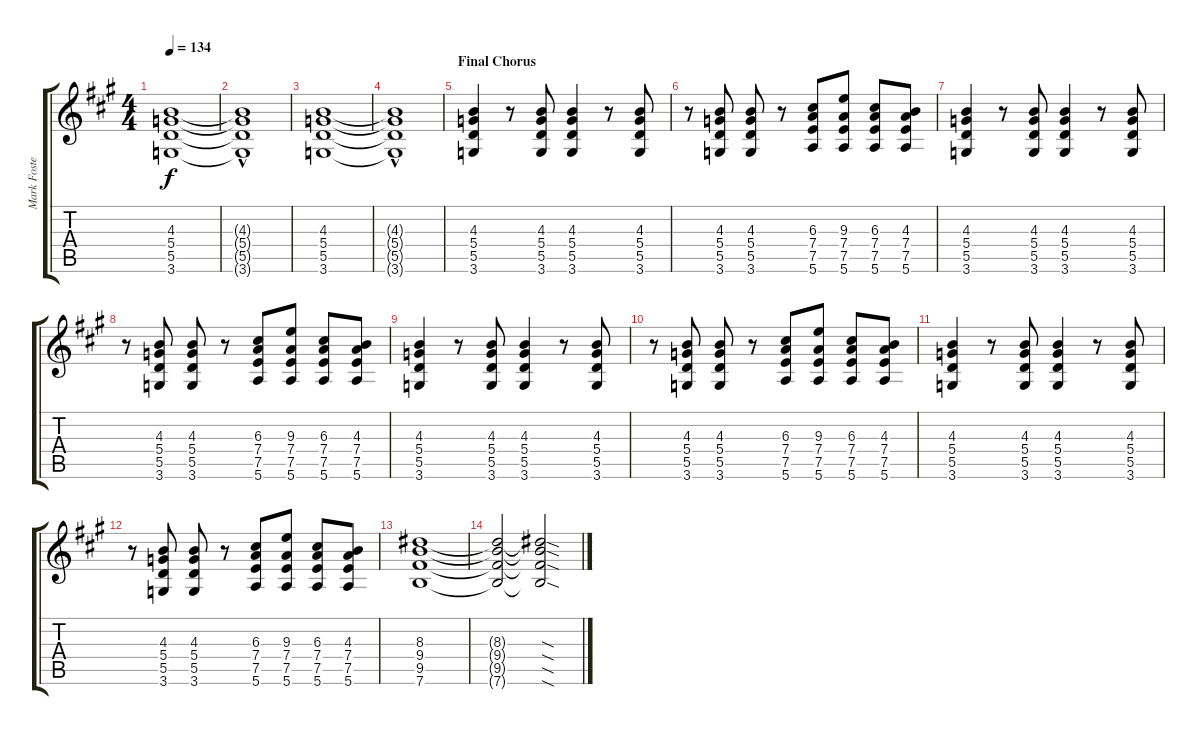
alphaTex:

\track ("Mark Foster Electric Guitar" "Mark Foste") {instrument electricguitarclean}
\staff {score tabs}
\tuning (E4 B3 G3 D3 A2 E2) {hide}
\ts (4 4)
\tempo 134
\clef g2
\ks a
(4.3 5.4 5.5 3.6).1{dy f} |
(4.3{hac t} 5.4{t} 5.5{t} 3.6{t}).1 |
(4.3 5.4 5.5 3.6).1 |
(4.3{hac t} 5.4{t} 5.5{t} 3.6{t}).1 |
\section ("" "Final Chorus")
(4.3 5.4 5.5 3.6).4 r.8 (4.3 5.4 5.5 3.6).8 (4.3 5.4 5.5 3.6).4 r.8 (4.3 5.4 5.5 3.6).8 |
r.8 (4.3 5.4 5.5 3.6).8 (4.3 5.4 5.5 3.6).8 r.8 (6.3 7.4 7.5 5.6).8 (9.3 7.4 7.5 5.6).8 (6.3 7.4 7.5 5.6).8 (4.3 7.4 7.5 5.6).8 |
(4.3 5.4 5.5 3.6).4 r.8 (4.3 5.4 5.5 3.6).8 (4.3 5.4 5.5 3.6).4 r.8 (4.3 5.4 5.5 3.6).8 |
r.8 (4.3 5.4 5.5 3.6).8 (4.3 5.4 5.5 3.6).8 r.8 (6.3 7.4 7.5 5.6).8 (9.3 7.4 7.5 5.6).8 (6.3 7.4 7.5 5.6).8 (4.3 7.4 7.5 5.6).8 |
(4.3 5.4 5.5 3.6).4 r.8 (4.3 5.4 5.5 3.6).8 (4.3 5.4 5.5 3.6).4 r.8 (4.3 5.4 5.5 3.6).8 |
r.8 (4.3 5.4 5.5 3.6).8 (4.3 5.4 5.5 3.6).8 r.8 (6.3 7.4 7.5 5.6).8 (9.3 7.4 7.5 5.6).8 (6.3 7.4 7.5 5.6).8 (4.3 7.4 7.5 5.6).8 |
(4.3 5.4 5.5 3.6).4 r.8 (4.3 5.4 5.5 3.6).8 (4.3 5.4 5.5 3.6).4 r.8 (4.3 5.4 5.5 3.6).8 |
r.8 (4.3 5.4 5.5 3.6).8 (4.3 5.4 5.5 3.6).8 r.8 (6.3 7.4 7.5 5.6).8 (9.3 7.4 7.5 5.6).8 (6.3 7.4 7.5 5.6).8 (4.3 7.4 7.5 5.6).8 |
(8.3 9.4 9.5 7.6).1 |
(8.3{t} 9.4{t} 9.5{t} 7.6{t}).2 (8.3{sod t} 9.4{sod t} 9.5{sod t} 7.6{sod t}).2
